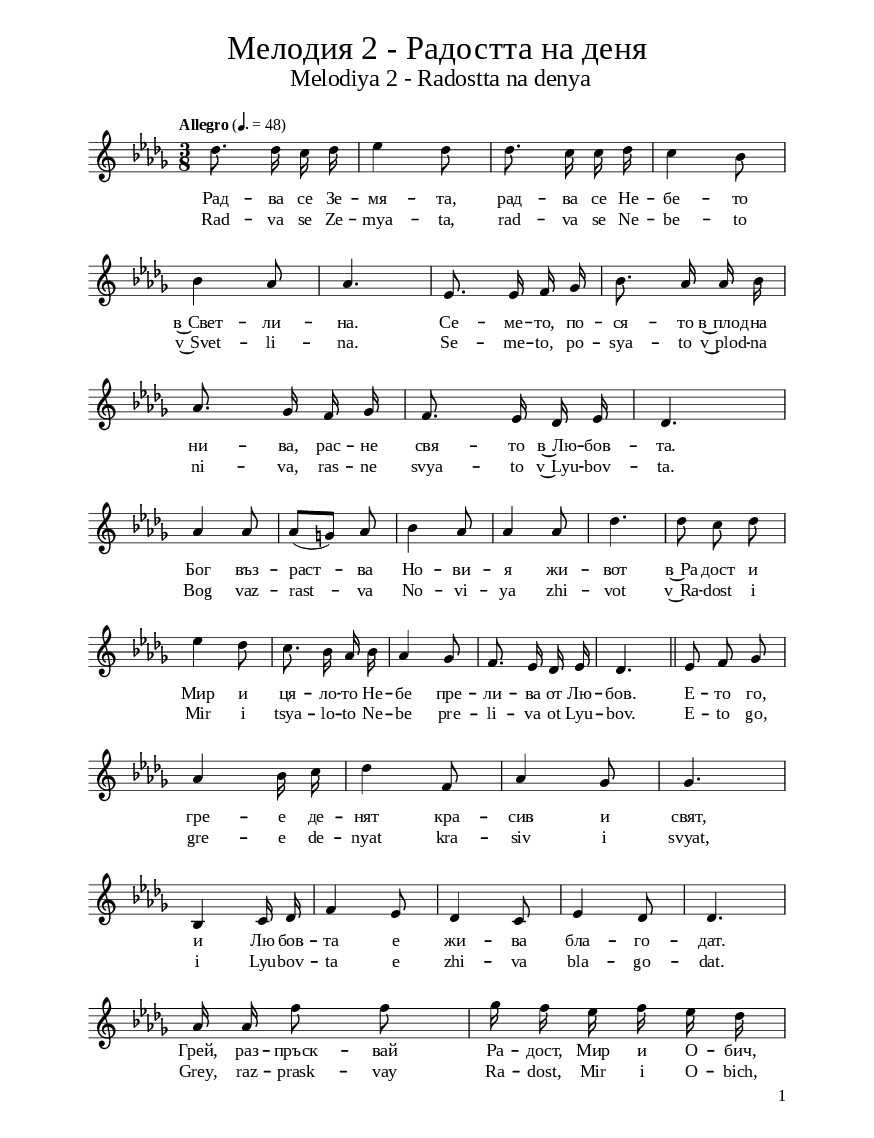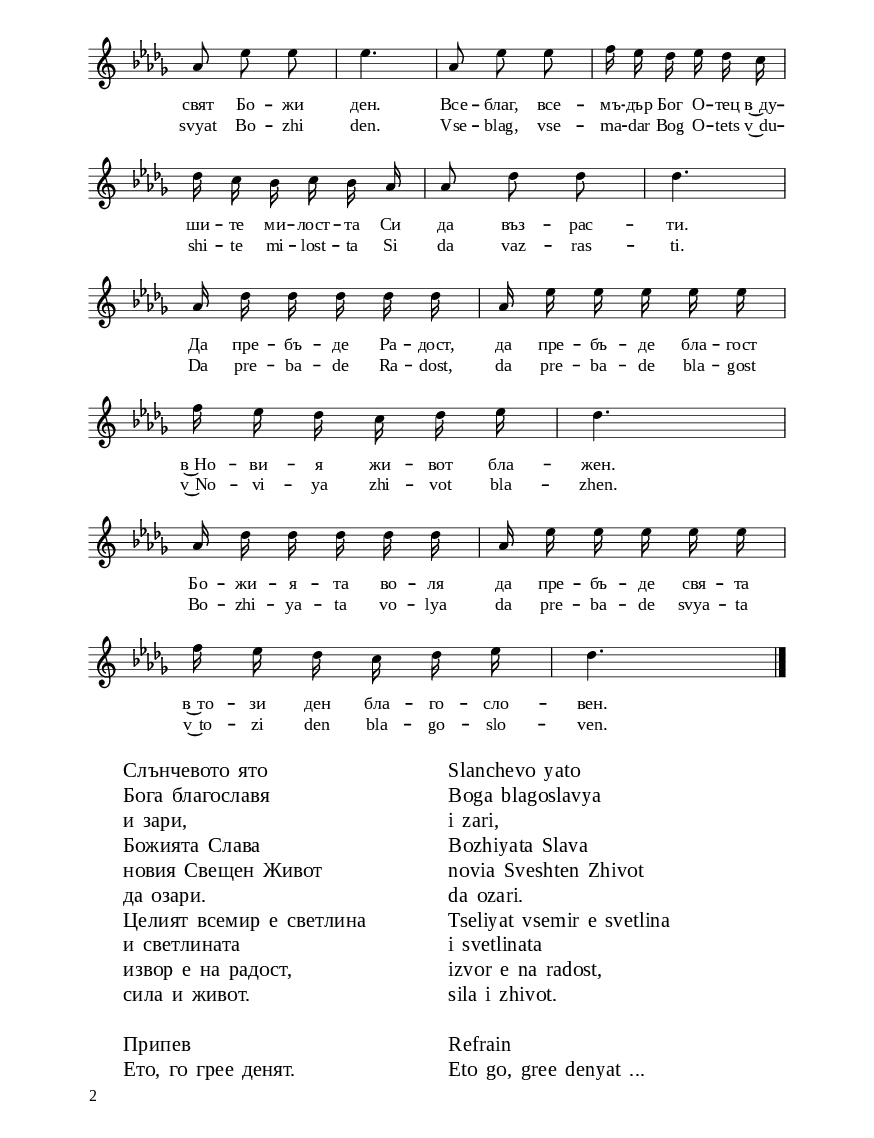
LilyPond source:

\version "2.22.1"

% include paper part and global functions
\include "include/globals.ily"

\bookpart {
  \include "include/bookpart-paper.ily"
  \score {
    \include "include/score-layout.ily"

    \new Voice \absolute {
      \clef treble
      \key des \major
      \time 3/8
      \tempoFunc "Allegro" 4. "48"
      \autoBeamOff
      des''8. des''16 c''16 des''16
      | % 2
      es''4 des''8 | % 3
      des''8. c''16 c''16 des''16
      | % 4
      c''4 bes'8 \break | % 5
      bes'4  as'8 | % 6
      as'4. | % 7
      es'8.  es'16  f'16  ges'16  | % 8
      bes'8.  as'16  as'16 bes'16 \break | % 9
      as'8.  ges'16  f'16  ges'16 |

      f'8.  es'16  des'16  es'16 | % 11
      des'4. \break | % 12
      as'4  as'8   | % 13
      as'8 [(  g'8 )]  as'8 | % 14
      bes'4  as'8  | % 15
      as'4  as'8 | % 16
      des''4.  | % 17
      des''8 c''8 des''8 \break| % 18
      es''4 des''8 | % 19
      c''8. bes'16  as'16 bes'16 |

      as'4  ges'8  | % 21
      f'8.  es'16  des'16  es'16 | % 22
      des'4. \bar "||"
      es'8  f'8  ges'8 \break | % 24
      as'4 bes'16 c''16 | % 25
      des''4  f'8 | % 26
      as'4  ges'8 | % 27
      ges'4. \break | % 28
      bes4  c'16  des'16   | % 29
      f'4  es'8  |
      des'4  c'8 | % 31
      es'4  des'8 | % 32
      des'4.  \break  | % 33
      as'16  as'16 f''8 f''8 | % 34
      ges''16 f''16 es''16 f''16
      es''16 des''16 \break  | % 35
      as'8 es''8 es''8 | % 36
      es''4.  | % 37
      as'8 es''8 es''8   | % 38
      f''16 es''16 des''16 es''16
      des''16 c''16 \break| % 39
      des''16 c''16 bes'16 c''16
      bes'16  as'16 |
      as'8 des''8 des''8 | % 41
      des''4. \break | % 42
      as'16 des''16 des''16 des''16
      des''16 des''16  | % 43
      as'16 es''16 es''16 es''16
      es''16 es''16 \break | % 44
      f''16 es''16 des''16 c''16
      des''16 es''16 | % 45
      des''4. \break  | % 46
      as'16 des''16 des''16 des''16
      des''16 des''16 | % 47
      as'16 es''16 es''16 es''16
      es''16 es''16 \break | % 48
      f''16 es''16 des''16 c''16
      des''16 es''16 | % 49
      des''4. \bar "|."
    }

    \addlyrics {
      Рад -- ва се Зе -- мя -- та, рад --
      ва се Не -- бе -- то в~Свет -- ли
      -- на. Се -- ме -- то, по -- ся -- то
      в~плод -- на ни -- ва, рас -- не
      свя -- то в~Лю -- бов -- та. Бог
      въз -- раст -- ва Но -- ви -- я
      жи -- вот в~Ра -- дост и Мир и
      ця -- ло -- то Не -- бе пре -- ли --
      ва от Лю -- бов. Е -- то го, гре --
      е де -- нят кра -- сив и свят, и
      Лю -- бов -- та е жи -- ва бла --
      го -- дат. Грей, раз -- пръск -- вай
      Ра -- дост, Мир и О -- бич, свят
      Бо -- жи ден. Все -- благ, все --
      мъ -- дър Бог О -- тец в~ду -- ши
      -- те ми -- лост -- та Си да въз --
      рас -- ти. Да пре -- бъ -- де Ра --
      дост, да пре -- бъ -- де бла --
      гост в~Но -- ви -- я жи -- вот бла
      -- жен. Бо -- жи -- я -- та во -- ля
      да пре -- бъ -- де свя -- та в~то
      -- зи ден бла -- го -- сло -- вен.}
      \addlyrics {
        Rad -- va se Ze -- mya -- ta, rad --
        va se Ne -- be -- to v~Svet -- li
        -- na. Se -- me -- to, po -- sya -- to
        v~plod -- na ni -- va, ras -- ne
        svya -- to v~Lyu -- bov -- ta. Bog
        vaz -- rast -- va No -- vi -- ya
        zhi -- vot v~Ra -- dost i Mir i
        tsya -- lo -- to Ne -- be pre -- li --
        va ot Lyu -- bov. E -- to go, gre --
        e de -- nyat kra -- siv i svyat, i
        Lyu -- bov -- ta e zhi -- va bla --
        go -- dat. Grey, raz -- prask -- vay
        Ra -- dost, Mir i O -- bich, svyat
        Bo -- zhi den. Vse -- blag, vse --
        ma -- dar Bog O -- tets v~du -- shi
        -- te mi -- lost -- ta Si da vaz --
        ras -- ti. Da pre -- ba -- de Ra --
        dost, da pre -- ba -- de bla --
        gost v~No -- vi -- ya zhi -- vot bla
        -- zhen. Bo -- zhi -- ya -- ta vo -- lya
        da pre -- ba -- de svya -- ta v~to
        -- zi den bla -- go -- slo -- ven.}


        \header {
          title = \titleFunc "Мелодия 2 - Радостта на деня" " Melodiya 2 - Radostta na denya"
        }

        \midi{}

      } % score

      \markup \fontsize #bgCoupletFontSize {
        \hspace #1
        \override #`(baseline-skip . ,bgCoupletBaselineSkip)
        \column {
          \line {   "   " Слънчевото ято}

          \line {   "   " Бога благославя}

          \line {   "   " и зари,}

          \line {   "   " Божията Слава}

          \line {   "   " новия Свещен Живот}

          \line {   "   " да озари.}

          \line {   "   " Целият всемир е светлина}

          \line {   "   " и светлината}

          \line {   "   " извор е на радост,}

          \line {   "   " сила и живот.}
          \line {   "   " }
          \line {   "   " Припев}
          \line {   "   " Ето, го грее денят.}


        }

        \hspace #5
        \override #`(baseline-skip . ,bgCoupletBaselineSkip)
        \column {
          \line {   "   " Slanchevo yato}
          \line {   "   " Boga blagoslavya}

          \line {   "   " i zari,}

          \line {   "   " Bozhiyata Slava}

          \line {   "   " novia Sveshten Zhivot}

          \line {   "   " da ozari.}

          \line {   "   " Tseliyat vsemir e svetlina}

          \line {   "   " i svetlinata}

          \line {   "   " izvor e na radost,}

          \line {   "   " sila i zhivot.}
          \line {   "   " }
          \line {   "   " Refrain}
          \line {   "   " Eto go, gree denyat ...}

        } %column
      } % markup

      % include foreign translation(s) of the song
      \version "2.22.1"

\markup \fill-line { \fontsize #deTitleFontSize "Melodie 2 - Erhabenes Leben" }
\markup \null
\markup \null
\markup \fontsize #deCoupletFontSize {
  \hspace #10
  \override #`(baseline-skip . ,deCoupletBaselineSkip)

  \column {
    \line { " " }


 \line { 1.  Die Erde freut sich,}

 \line { " "der Himmel freut sich im Licht.}

 \line { " "Das Korn, im Fruchtacker gesät,}

 \line { " "gedeiht heilig in der Liebe. }

 \line { " "Gott lässt das neue Leben wachsen}

 \line { " "in Freude und Frieden}

 \line { " "und der ganze Himmel fließt von Liebe über.}
 \line { " "}

 \line { " "Refrain:}

 \line { " "Nun ist der Tag schön und heilig,}

 \line { " "und die Liebe ist ein lebendiger Segen.}

 \line { " "Scheine, verstreue Freude, Frieden und Liebe,}

 \line { " "heiliger göttlicher Tag. }

 \line { " "Allgütiger, allweiser Gottvater}

 \line { " "lass Deine Gnade in den Seelen wachsen.}

 \line { " "Auf dass die Freude auf ewig ist,}

 \line { " "auf dass die Güte auf ewig ist}

 \line { " "im neuen seligen Leben.}

 \line { " "Möge der göttliche Wille heilig in diesem  }

 \line { " "gesegneten Tag auf ewig sein.}
 \line { " "}

 \line { 2. Der Schwarm aus der Sonne segnet und scheint,}

 \line { " "damit der göttliche Ruhm das heilige Leben bescheint. }

 \line { " "Die ganze Welt ist Licht und das Licht}

 \line { " "ist Quelle von Freude, Kraft und Leben.}


\line { " " }

\line{" " Refrain ...}

 \line { " "Nun scheint der Tag...}

 }
}


    } % bookpart

    % Più mosso
    %
